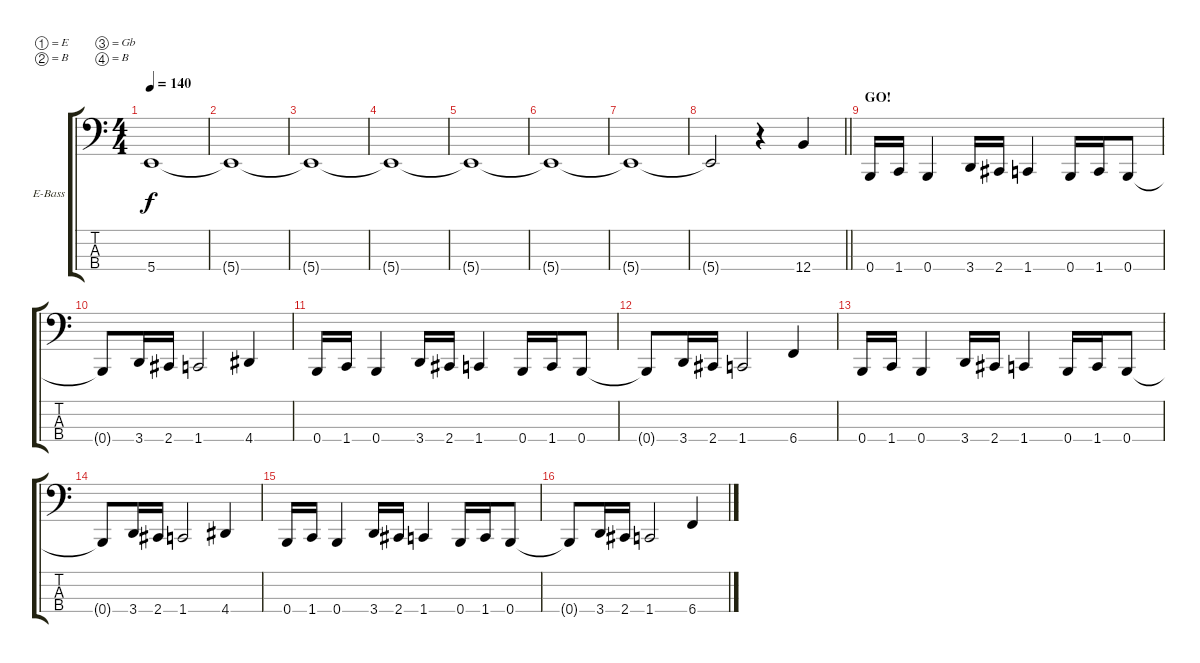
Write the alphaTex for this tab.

\bracketExtendMode groupsimilarinstruments
\firstSystemTrackNameOrientation horizontal
\otherSystemsTrackNameOrientation horizontal
\track ("Adam Duce" "E-Bass") {instrument electricbasspick}
\staff {score tabs}
\tuning (E2 B1 Gb1 B0)
\ts (4 4)
\beaming (8 2 2 2 2)
\tempo 140
\clef f4
\ks c
5.4.1{dy f instrument electricbasspick} |
5.4{t}.1 |
5.4{t}.1 |
5.4{t}.1 |
5.4{t}.1 |
5.4{t}.1 |
5.4{t}.1 |
\barLineRight lightlight
5.4{t}.2 r.4 12.4.4 |
\section ("" "GO!")
0.4.16 1.4.16 0.4.4 3.4.16 2.4.16 1.4.4 0.4.16 1.4.16 0.4.8 |
0.4{t}.8 3.4.16 2.4.16 1.4.2 4.4.4 |
0.4.16 1.4.16 0.4.4 3.4.16 2.4.16 1.4.4 0.4.16 1.4.16 0.4.8 |
0.4{t}.8 3.4.16 2.4.16 1.4.2 6.4.4 |
0.4.16 1.4.16 0.4.4 3.4.16 2.4.16 1.4.4 0.4.16 1.4.16 0.4.8 |
0.4{t}.8 3.4.16 2.4.16 1.4.2 4.4.4 |
0.4.16 1.4.16 0.4.4 3.4.16 2.4.16 1.4.4 0.4.16 1.4.16 0.4.8 |
0.4{t}.8 3.4.16 2.4.16 1.4.2 6.4.4
